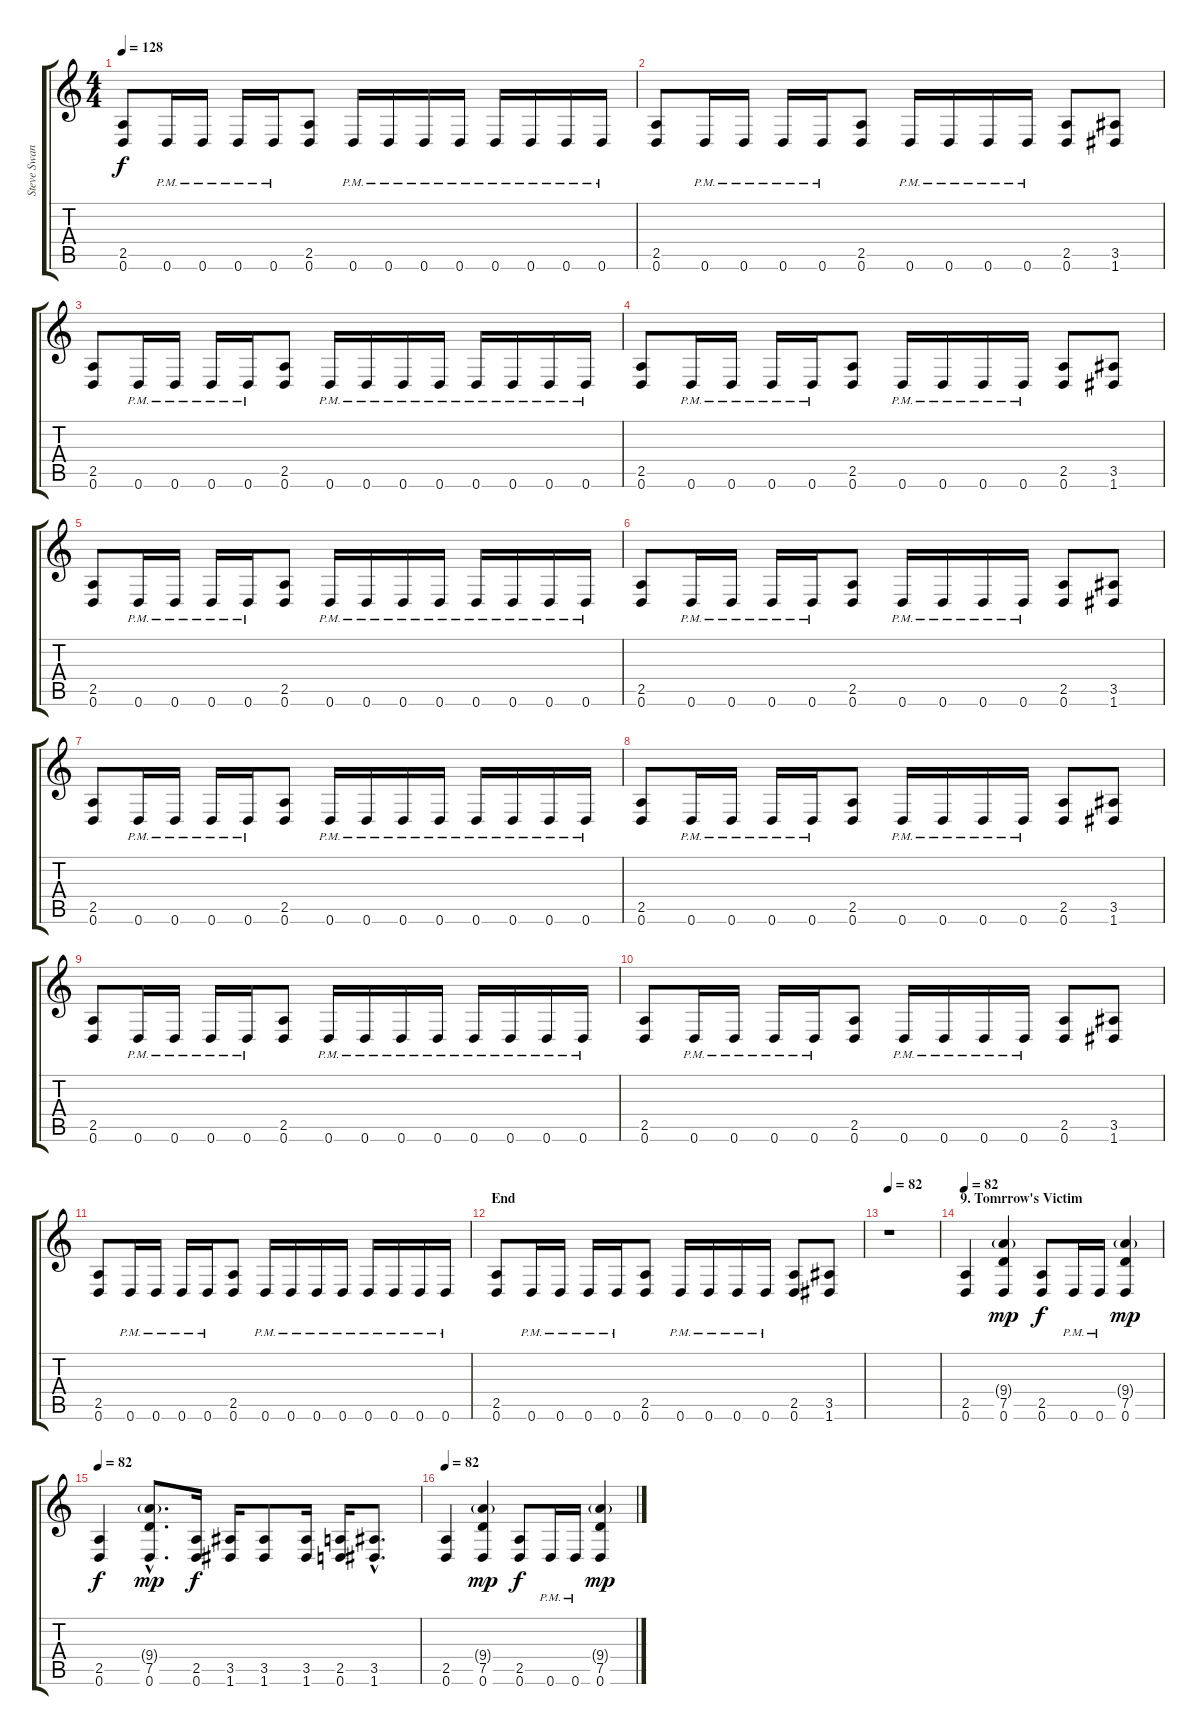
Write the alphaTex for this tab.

\track ("Steve Swanson (Rythm Guitar)" "Steve Swan") {instrument distortionguitar}
\staff {score tabs}
\tuning (D4 A3 F3 C3 G2 D2) {hide}
\ts (4 4)
\tempo 128
\clef g2
\ks c
(2.5 0.6).8{dy f} 0.6{pm}.16 0.6{pm}.16 0.6{pm}.16 0.6{pm}.16 (2.5 0.6).8 0.6{pm}.16 0.6{pm}.16 0.6{pm}.16 0.6{pm}.16 0.6{pm}.16 0.6{pm}.16 0.6{pm}.16 0.6{pm}.16 |
(2.5 0.6).8 0.6{pm}.16 0.6{pm}.16 0.6{pm}.16 0.6{pm}.16 (2.5 0.6).8 0.6{pm}.16 0.6{pm}.16 0.6{pm}.16 0.6{pm}.16 (2.5 0.6).8 (3.5 1.6).8 |
(2.5 0.6).8 0.6{pm}.16 0.6{pm}.16 0.6{pm}.16 0.6{pm}.16 (2.5 0.6).8 0.6{pm}.16 0.6{pm}.16 0.6{pm}.16 0.6{pm}.16 0.6{pm}.16 0.6{pm}.16 0.6{pm}.16 0.6{pm}.16 |
(2.5 0.6).8 0.6{pm}.16 0.6{pm}.16 0.6{pm}.16 0.6{pm}.16 (2.5 0.6).8 0.6{pm}.16 0.6{pm}.16 0.6{pm}.16 0.6{pm}.16 (2.5 0.6).8 (3.5 1.6).8 |
(2.5 0.6).8 0.6{pm}.16 0.6{pm}.16 0.6{pm}.16 0.6{pm}.16 (2.5 0.6).8 0.6{pm}.16 0.6{pm}.16 0.6{pm}.16 0.6{pm}.16 0.6{pm}.16 0.6{pm}.16 0.6{pm}.16 0.6{pm}.16 |
(2.5 0.6).8 0.6{pm}.16 0.6{pm}.16 0.6{pm}.16 0.6{pm}.16 (2.5 0.6).8 0.6{pm}.16 0.6{pm}.16 0.6{pm}.16 0.6{pm}.16 (2.5 0.6).8 (3.5 1.6).8 |
(2.5 0.6).8 0.6{pm}.16 0.6{pm}.16 0.6{pm}.16 0.6{pm}.16 (2.5 0.6).8 0.6{pm}.16 0.6{pm}.16 0.6{pm}.16 0.6{pm}.16 0.6{pm}.16 0.6{pm}.16 0.6{pm}.16 0.6{pm}.16 |
(2.5 0.6).8 0.6{pm}.16 0.6{pm}.16 0.6{pm}.16 0.6{pm}.16 (2.5 0.6).8 0.6{pm}.16 0.6{pm}.16 0.6{pm}.16 0.6{pm}.16 (2.5 0.6).8 (3.5 1.6).8 |
(2.5 0.6).8 0.6{pm}.16 0.6{pm}.16 0.6{pm}.16 0.6{pm}.16 (2.5 0.6).8 0.6{pm}.16 0.6{pm}.16 0.6{pm}.16 0.6{pm}.16 0.6{pm}.16 0.6{pm}.16 0.6{pm}.16 0.6{pm}.16 |
(2.5 0.6).8 0.6{pm}.16 0.6{pm}.16 0.6{pm}.16 0.6{pm}.16 (2.5 0.6).8 0.6{pm}.16 0.6{pm}.16 0.6{pm}.16 0.6{pm}.16 (2.5 0.6).8 (3.5 1.6).8 |
(2.5 0.6).8 0.6{pm}.16 0.6{pm}.16 0.6{pm}.16 0.6{pm}.16 (2.5 0.6).8 0.6{pm}.16 0.6{pm}.16 0.6{pm}.16 0.6{pm}.16 0.6{pm}.16 0.6{pm}.16 0.6{pm}.16 0.6{pm}.16 |
\section ("" "End")
(2.5 0.6).8 0.6{pm}.16 0.6{pm}.16 0.6{pm}.16 0.6{pm}.16 (2.5 0.6).8 0.6{pm}.16 0.6{pm}.16 0.6{pm}.16 0.6{pm}.16 (2.5 0.6).8 (3.5 1.6).8 |
\tempo 82
r.1 |
\section ("" "9. Tomrrow's Victim")
\tempo 82
(2.5 0.6).4{volume 16} (9.4{g} 7.5 0.6).4{dy mp} (2.5 0.6).8{dy f} 0.6{pm}.16 0.6{pm}.16 (9.4{g} 7.5 0.6).4{dy mp} |
\tempo 82
(2.5 0.6).4{dy f} (9.4{g hac} 7.5{hac} 0.6{hac}).8{d dy mp} (2.5 0.6).16{dy f} (3.5 1.6).16 (3.5 1.6).8 (3.5 1.6).16 (2.5 0.6).16 (3.5{hac} 1.6{hac}).8{d} |
\tempo 82
(2.5 0.6).4 (9.4{g} 7.5 0.6).4{dy mp} (2.5 0.6).8{dy f} 0.6{pm}.16 0.6{pm}.16 (9.4{g} 7.5 0.6).4{dy mp}
